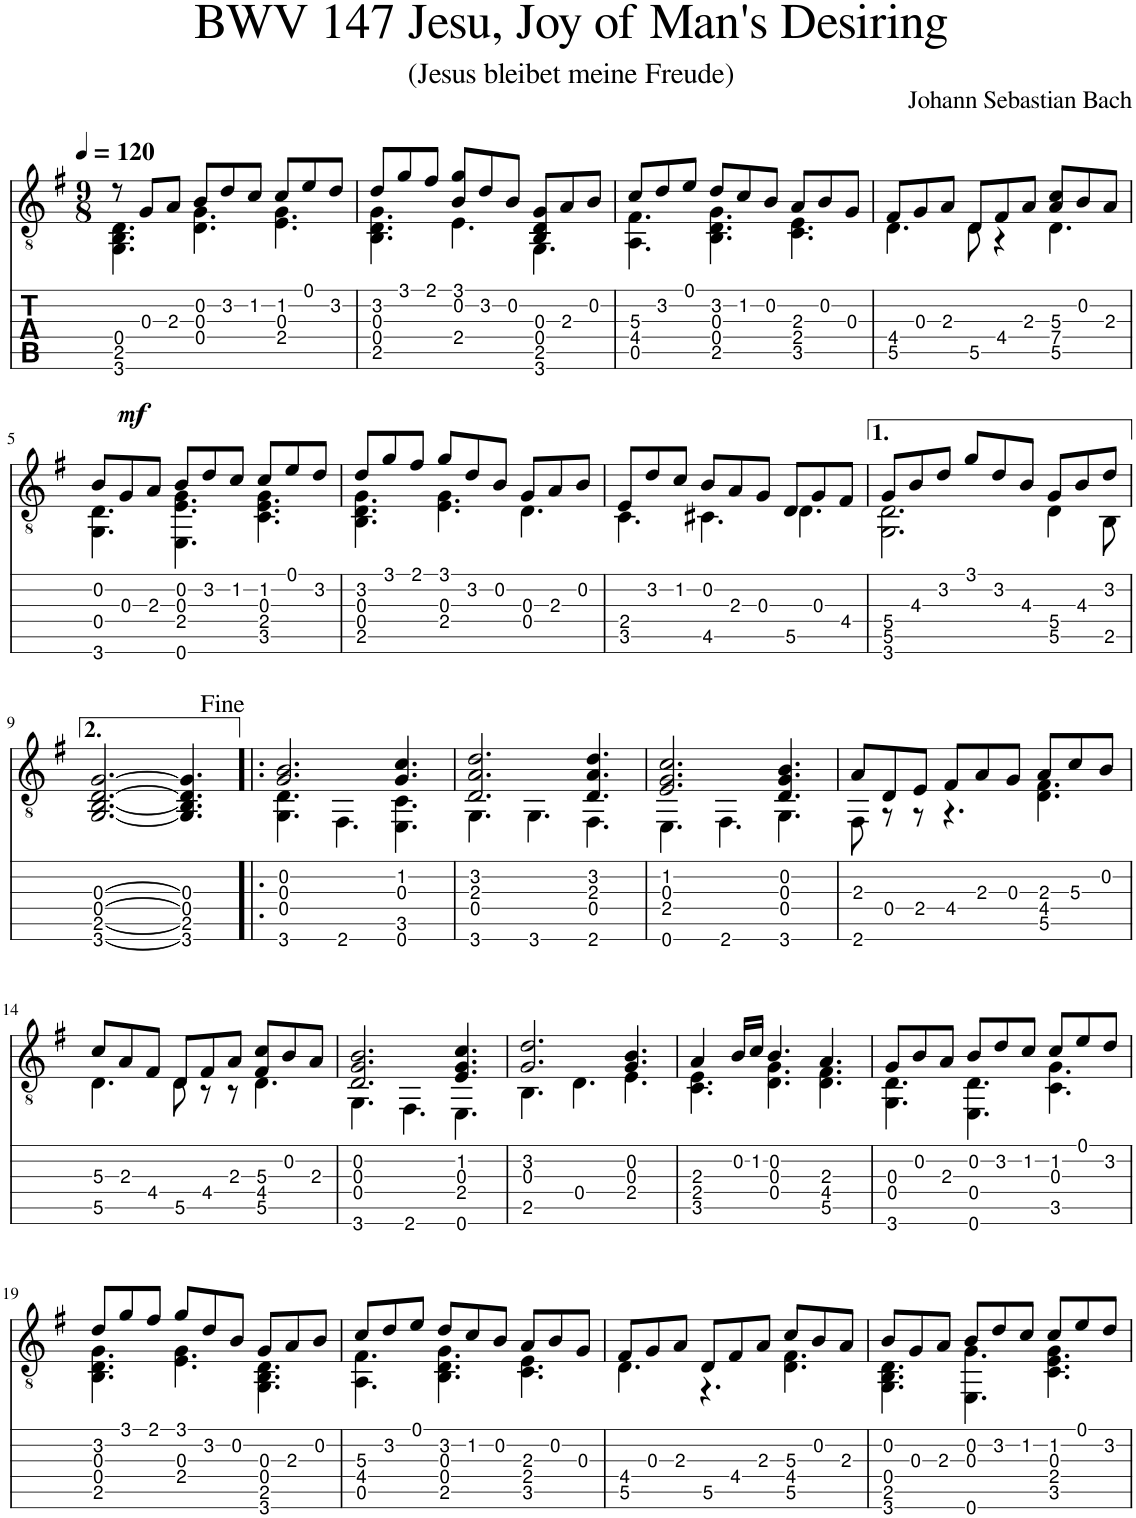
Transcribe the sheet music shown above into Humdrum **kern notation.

**kern	**kern	**dynam
*part1	*part1	*part1
*staff2	*staff1	*staff1/2
*I"Classical Guitar	*	*
*I'Guit.	*	*
*stria6	*	*
*	*clefGv2	*
*k[f#]	*k[f#]	*
*M9/8	*M9/8	*
*MM120	*MM120	*
=1	=1	=1
*^	*^	*
8r	4.GG 4.BB 4.D	8r	4.GG\ 4.BB\ 4.D\	.
8GL	.	8G/L	.	.
8AJ	.	8A/J	.	.
8BL	4.D 4.G	8B/L	4.D\ 4.G\	.
8d	.	8d/	.	.
8cJ	.	8c/J	.	.
8cL	4.E 4.G	8c/L	4.E\ 4.G\	.
8e	.	8e/	.	.
8dJ	.	8d/J	.	.
=2	=2	=2	=2	=2
8dL	4.BB 4.D 4.G	8d/L	4.BB\ 4.D\ 4.G\	.
8g	.	8g/	.	.
8f#J	.	8f#/J	.	.
8B\ 8g\L	4.E	8B/ 8g/L	4.E\	.
8d	.	8d/	.	.
8BJ	.	8B/J	.	.
8BB\ 8D\ 8G\L	4.GG	8BB/ 8D/ 8G/L	4.GG\	.
8A	.	8A/	.	.
8BJ	.	8B/J	.	.
=3	=3	=3	=3	=3
8cL	4.AA 4.F#	8c/L	4.AA\ 4.F#\	.
8d	.	8d/	.	.
8eJ	.	8e/J	.	.
8dL	4.BB 4.D 4.G	8d/L	4.BB\ 4.D\ 4.G\	.
8c	.	8c/	.	.
8BJ	.	8B/J	.	.
8AL	4.C 4.E	8A/L	4.C\ 4.E\	.
8B	.	8B/	.	.
8GJ	.	8G/J	.	.
=4	=4	=4	=4	=4
8F#L	4.D	8F#/L	4.D\	.
8G	.	8G/	.	.
8AJ	.	8A/J	.	.
8DL	8D	8D/L	8D\	.
8F#	4r	8F#/	4r	.
8AJ	.	8A/J	.	.
8A\ 8c\L	4.D	8A/ 8c/L	4.D\	.
8B	.	8B/	.	.
8AJ	.	8A/J	.	.
!!LO:LB:g=z	!!
=5	=5	=5	=5	=5
8BL	4.GG 4.D	8B/L	4.GG\ 4.D\	.
!	!	!	!	!LO:DY:a
8G	.	8G/	.	mf
8AJ	.	8A/J	.	.
8BL	4.EE 4.E 4.G	8B/L	4.EE\ 4.E\ 4.G\	.
8d	.	8d/	.	.
8cJ	.	8c/J	.	.
8cL	4.C 4.E 4.G	8c/L	4.C\ 4.E\ 4.G\	.
8e	.	8e/	.	.
8dJ	.	8d/J	.	.
=6	=6	=6	=6	=6
8dL	4.BB 4.D 4.G	8d/L	4.BB\ 4.D\ 4.G\	.
8g	.	8g/	.	.
8f#J	.	8f#/J	.	.
8gL	4.E 4.G	8g/L	4.E\ 4.G\	.
8d	.	8d/	.	.
8BJ	.	8B/J	.	.
8GL	4.D	8G/L	4.D\	.
8A	.	8A/	.	.
8BJ	.	8B/J	.	.
=7	=7	=7	=7	=7
8EL	4.C	8E/L	4.C\	.
8d	.	8d/	.	.
8cJ	.	8c/J	.	.
8BL	4.C#X	8B/L	4.C#X\	.
8A	.	8A/	.	.
8GJ	.	8G/J	.	.
8DL	4.D	8D/L	4.D\	.
8G	.	8G/	.	.
8F#J	.	8F#/J	.	.
=8	=8	=8	=8	=8
8GL	2.GG 2.D	8G/L	2.GG\ 2.D\	.
8B	.	8B/	.	.
8dJ	.	8d/J	.	.
8gL	.	8g/L	.	.
8d	.	8d/	.	.
8BJ	.	8B/J	.	.
8GL	4D	8G/L	4D\	.
8B	.	8B/	.	.
8dJ	8BB	8d/J	8BB\	.
*v	*v	*	*	*
*	*v	*v	*
!!LO:LB:g=z
=9	=9	=9
[2.GG [2.BB [2.D [2.G	[2.GG/ [2.BB/ [2.D/ [2.G/	.
4.GG] 4.BB] 4.D] 4.G]	4.GG/] 4.BB/] 4.D/] 4.G/]	.
=10!|:	=10!|:	=10!|:
*^	*^	*
2.G 2.B	4.GG 4.D	2.G/ 2.B/	4.GG\ 4.D\	.
.	4.FF#	.	4.FF#\	.
4.G 4.c	4.EE 4.C	4.G/ 4.c/	4.EE\ 4.C\	.
=11	=11	=11	=11	=11
2.D 2.A 2.d	4.GG	2.D/ 2.A/ 2.d/	4.GG\	.
.	4.GG	.	4.GG\	.
4.D 4.A 4.d	4.FF#	4.D/ 4.A/ 4.d/	4.FF#\	.
=12	=12	=12	=12	=12
2.E 2.G 2.c	4.EE	2.E/ 2.G/ 2.c/	4.EE\	.
.	4.FF#	.	4.FF#\	.
4.D 4.G 4.B	4.GG	4.D/ 4.G/ 4.B/	4.GG\	.
=13	=13	=13	=13	=13
8AL	8FF#	8A/L	8FF#\	.
8D	8r	8D/	8r	.
8EJ	8r	8E/J	8r	.
8F#L	4.r	8F#/L	4.r	.
8A	.	8A/	.	.
8GJ	.	8G/J	.	.
8AL	4.D 4.F#	8A/L	4.D\ 4.F#\	.
8c	.	8c/	.	.
8BJ	.	8B/J	.	.
!!LO:LB:g=z	!!
=14	=14	=14	=14	=14
8cL	4.D	8c/L	4.D\	.
8A	.	8A/	.	.
8F#J	.	8F#/J	.	.
8DL	8D	8D/L	8D\	.
8F#	8r	8F#/	8r	.
8AJ	8r	8A/J	8r	.
8F#\ 8c\L	4.D	8F#/ 8c/L	4.D\	.
8B	.	8B/	.	.
8AJ	.	8A/J	.	.
=15	=15	=15	=15	=15
2.D 2.G 2.B	4.GG	2.D/ 2.G/ 2.B/	4.GG\	.
.	4.FF#	.	4.FF#\	.
4.E 4.G 4.c	4.EE	4.E/ 4.G/ 4.c/	4.EE\	.
=16	=16	=16	=16	=16
2.G 2.d	4.BB	2.G/ 2.d/	4.BB\	.
.	4.D	.	4.D\	.
4.G 4.B	4.E	4.G/ 4.B/	4.E\	.
=17	=17	=17	=17	=17
4A	4.C 4.E	4A/	4.C\ 4.E\	.
16BLL	.	16B/LL	.	.
16cJJ	.	16c/JJ	.	.
4.B	4.D 4.G	4.B/	4.D\ 4.G\	.
4.A	4.D 4.F#	4.A/	4.D\ 4.F#\	.
=18	=18	=18	=18	=18
8GL	4.GG 4.D	8G/L	4.GG\ 4.D\	.
8B	.	8B/	.	.
8AJ	.	8A/J	.	.
8BL	4.EE 4.D	8B/L	4.EE\ 4.D\	.
8d	.	8d/	.	.
8cJ	.	8c/J	.	.
8cL	4.C 4.G	8c/L	4.C\ 4.G\	.
8e	.	8e/	.	.
8dJ	.	8d/J	.	.
!!LO:LB:g=z	!!
=19	=19	=19	=19	=19
8dL	4.BB 4.D 4.G	8d/L	4.BB\ 4.D\ 4.G\	.
8g	.	8g/	.	.
8f#J	.	8f#/J	.	.
8gL	4.E 4.G	8g/L	4.E\ 4.G\	.
8d	.	8d/	.	.
8BJ	.	8B/J	.	.
8GL	4.GG 4.BB 4.D	8G/L	4.GG\ 4.BB\ 4.D\	.
8A	.	8A/	.	.
8BJ	.	8B/J	.	.
=20	=20	=20	=20	=20
8cL	4.AA 4.F#	8c/L	4.AA\ 4.F#\	.
8d	.	8d/	.	.
8eJ	.	8e/J	.	.
8dL	4.BB 4.D 4.G	8d/L	4.BB\ 4.D\ 4.G\	.
8c	.	8c/	.	.
8BJ	.	8B/J	.	.
8AL	4.C 4.E	8A/L	4.C\ 4.E\	.
8B	.	8B/	.	.
8GJ	.	8G/J	.	.
=21	=21	=21	=21	=21
8F#L	4.D	8F#/L	4.D\	.
8G	.	8G/	.	.
8AJ	.	8A/J	.	.
8DL	4.r	8D/L	4.r	.
8F#	.	8F#/	.	.
8AJ	.	8A/J	.	.
8cL	4.D 4.F#	8c/L	4.D\ 4.F#\	.
8B	.	8B/	.	.
8AJ	.	8A/J	.	.
=22	=22	=22	=22	=22
8BL	4.GG 4.BB 4.D	8B/L	4.GG\ 4.BB\ 4.D\	.
8G	.	8G/	.	.
8AJ	.	8A/J	.	.
8BL	4.EE 4.G	8B/L	4.EE\ 4.G\	.
8d	.	8d/	.	.
8cJ	.	8c/J	.	.
8cL	4.C 4.E 4.G	8c/L	4.C\ 4.E\ 4.G\	.
8e	.	8e/	.	.
8dJ	.	8d/J	.	.
*v	*v	*	*	*
*	*v	*v	*
=	=	=
*-	*-	*-
